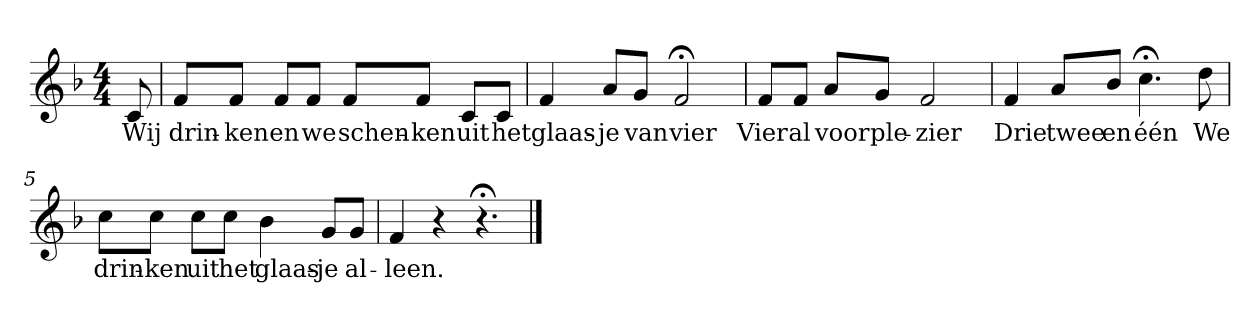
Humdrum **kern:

**kern	**text
*part1	*part1
*staff1	*staff1
*k[b-]	*
*F:	*
*M4/4	*
*MM120	*
=	=
8c	Wij
=1	=1
8fL	drin-
8fJ	-ken
8fL	en
8fJ	we
8fL	schen-
8fJ	-ken
8cL	uit
8cJ	het
=2	=2
4f	glaas-
8aL	-je
8gJ	van
2f;<	vier
=3	=3
8fL	Vier
8fJ	al
8aL	voor
8gJ	ple-
2f	-zier
=4	=4
4f	Drie
8aL	twee
8b-J	en
4.cc;<	één
8dd	We
=5	=5
8ccL	drin-
8ccJ	-ken
8ccL	uit
8ccJ	het
4b-	glaas-
8gL	-je
8gJ	al-
=6	=6
4f	-leen.
4r	.
4.r;<	.
==	==
*-	*-
